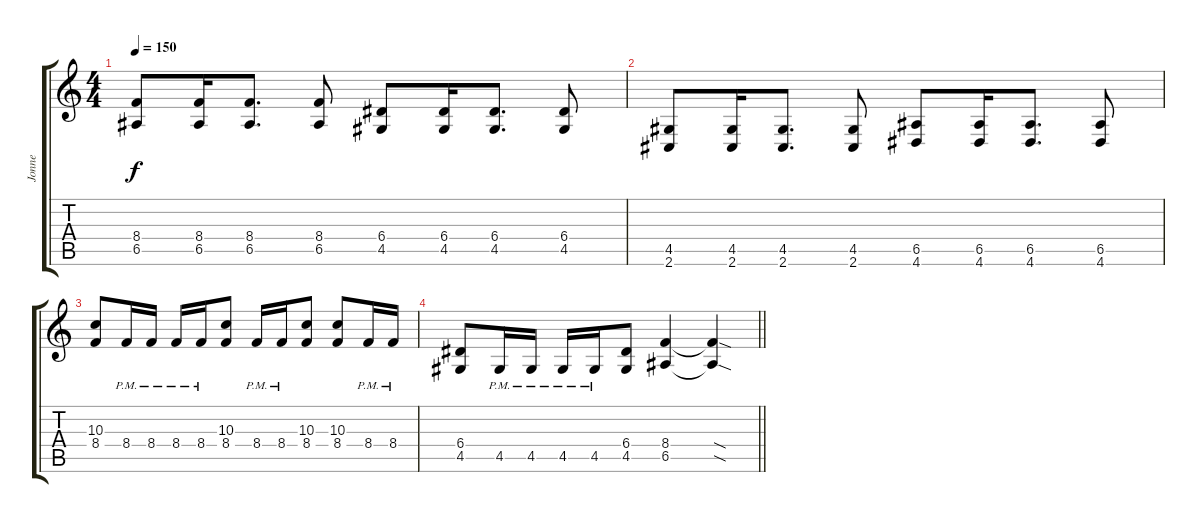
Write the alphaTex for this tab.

\track ("Jonne" "Jonne") {instrument distortionguitar}
\staff {score tabs}
\tuning (B3 Gb3 D3 A2 E2 B1) {hide}
\ts (4 4)
\tempo 150
\clef g2
\ks c
(8.4 6.5).8{dy f} (8.4 6.5).16 (8.4 6.5).8{d} (8.4 6.5).8 (6.4 4.5).8 (6.4 4.5).16 (6.4 4.5).8{d} (6.4 4.5).8 |
(4.5 2.6).8 (4.5 2.6).16 (4.5 2.6).8{d} (4.5 2.6).8 (6.5 4.6).8 (6.5 4.6).16 (6.5 4.6).8{d} (6.5 4.6).8 |
(10.3 8.4).8 8.4{pm}.16 8.4{pm}.16 8.4{pm}.16 8.4{pm}.16 (10.3 8.4).8 8.4{pm}.16 8.4{pm}.16 (10.3 8.4).8 (10.3 8.4).8 8.4{pm}.16 8.4{pm}.16 |
\barLineRight lightlight
(6.4 4.5).8 4.5{pm}.16 4.5{pm}.16 4.5{pm}.16 4.5{pm}.16 (6.4 4.5).8 (8.4 6.5).4 (8.4{sod t} 6.5{sod t}).4
